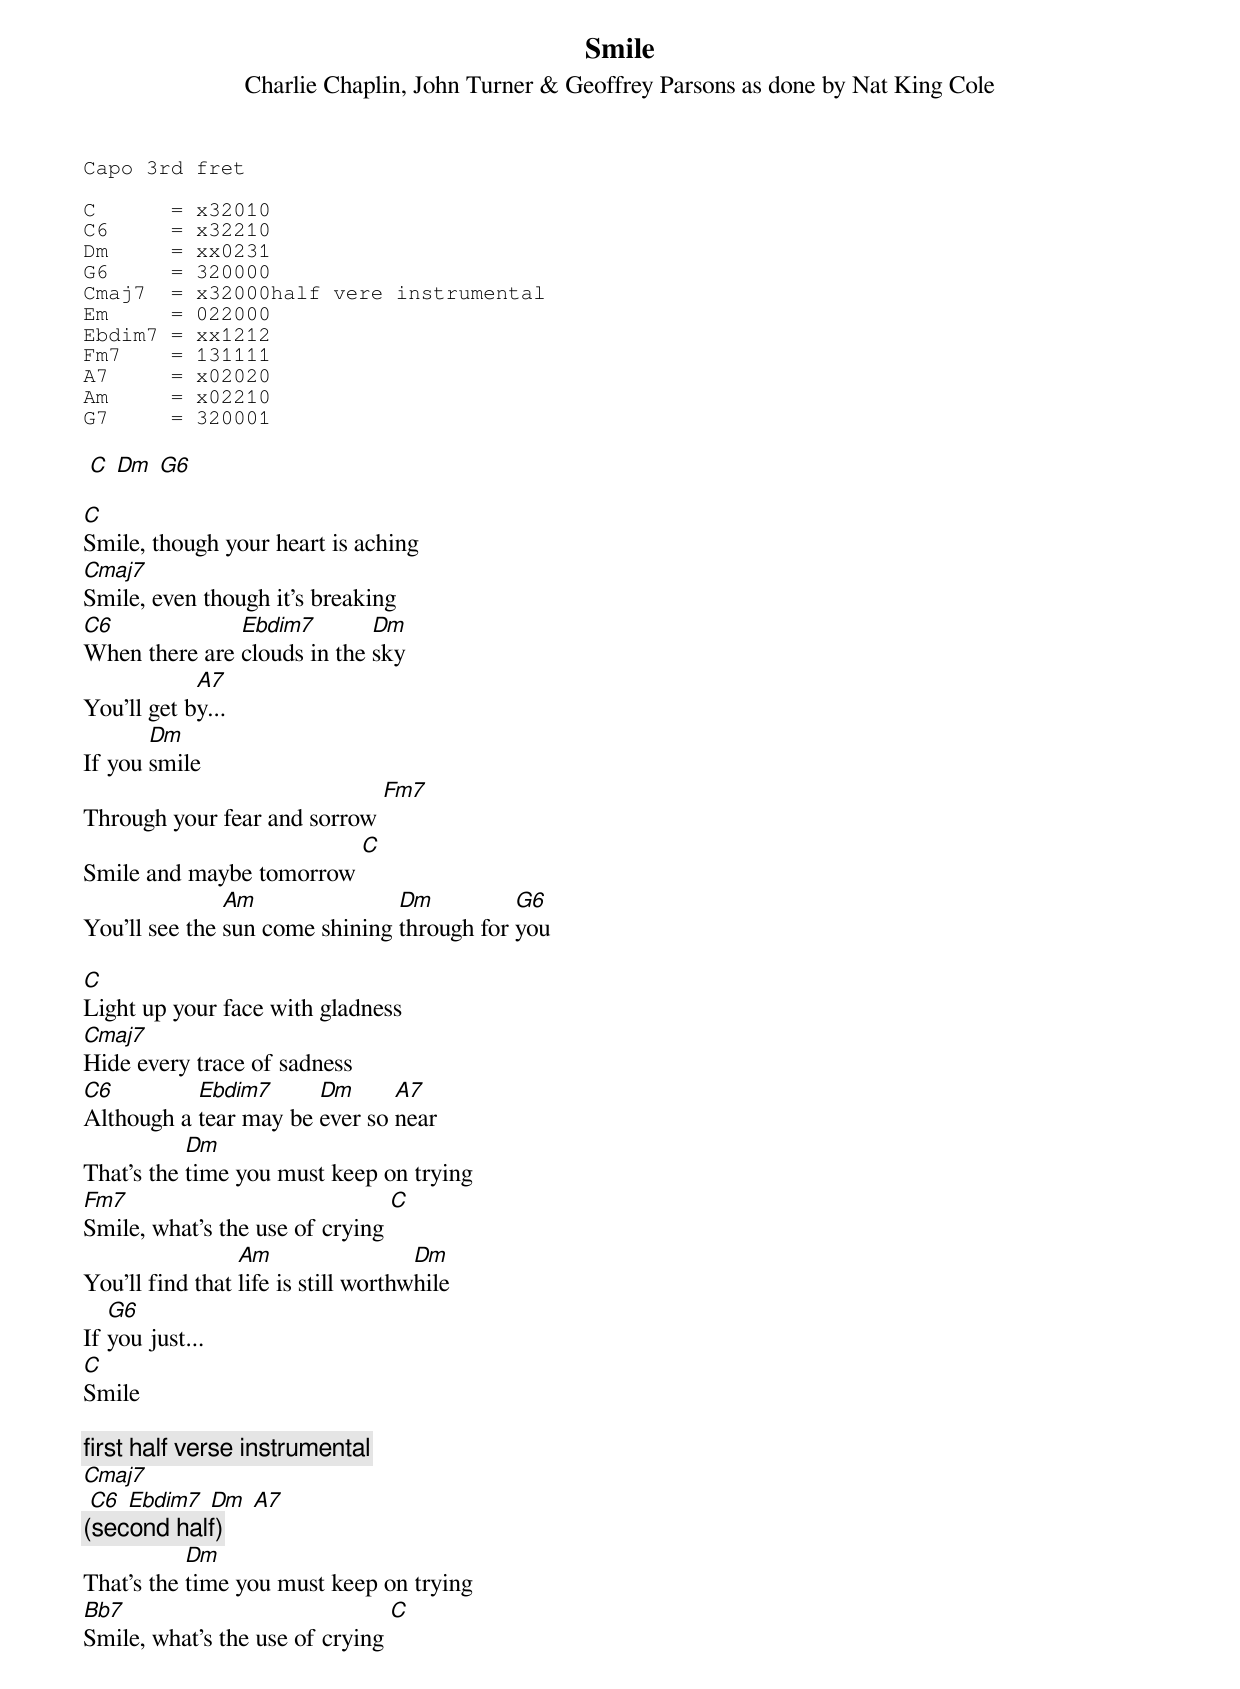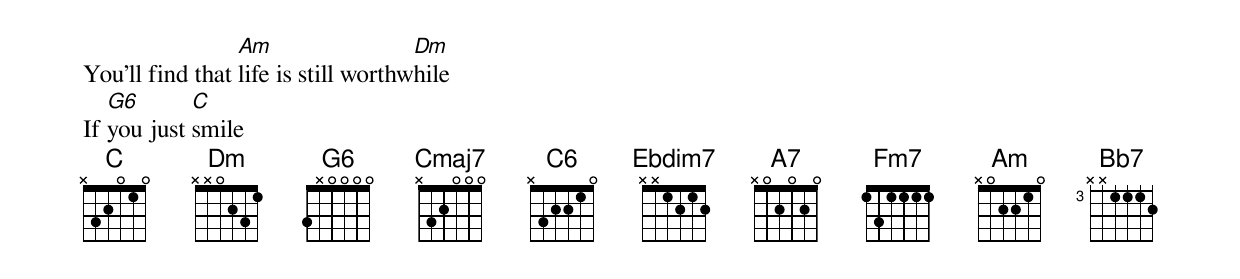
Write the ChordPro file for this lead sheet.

{title: Smile}
{subtitle: Charlie Chaplin, John Turner & Geoffrey Parsons as done by Nat King Cole}
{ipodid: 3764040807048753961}

{sot}
Capo 3rd fret

C      = x32010
C6     = x32210
Dm     = xx0231
G6     = 320000
Cmaj7  = x32000half vere instrumental
Em     = 022000
Ebdim7 = xx1212
Fm7    = 131111
A7     = x02020
Am     = x02210
G7     = 320001
{eot}

 [C] [Dm] [G6]

[C]Smile, though your heart is aching
[Cmaj7]Smile, even though it's breaking
[C6]When there are [Ebdim7]clouds in the [Dm]sky
You'll get b[A7]y...
If you [Dm]smile
Through your fear and sorrow [Fm7]
Smile and maybe tomorrow [C]
You'll see the [Am]sun come shining [Dm]through for [G6]you

[C]Light up your face with gladness
[Cmaj7]Hide every trace of sadness
[C6]Although a [Ebdim7]tear may be [Dm]ever so [A7]near
That's the [Dm]time you must keep on trying
[Fm7]Smile, what's the use of crying [C]
You'll find that [Am]life is still worthw[Dm]hile
If [G6]you just...
[C]Smile

{c:first half verse instrumental}
[Cmaj7]
 [C6] [Ebdim7] [Dm] [A7]
{c:(second half)}
That's the [Dm]time you must keep on trying
[Bb7]Smile, what's the use of crying [C]
You'll find that [Am]life is still worthw[Dm]hile
If [G6]you just [C]smile
